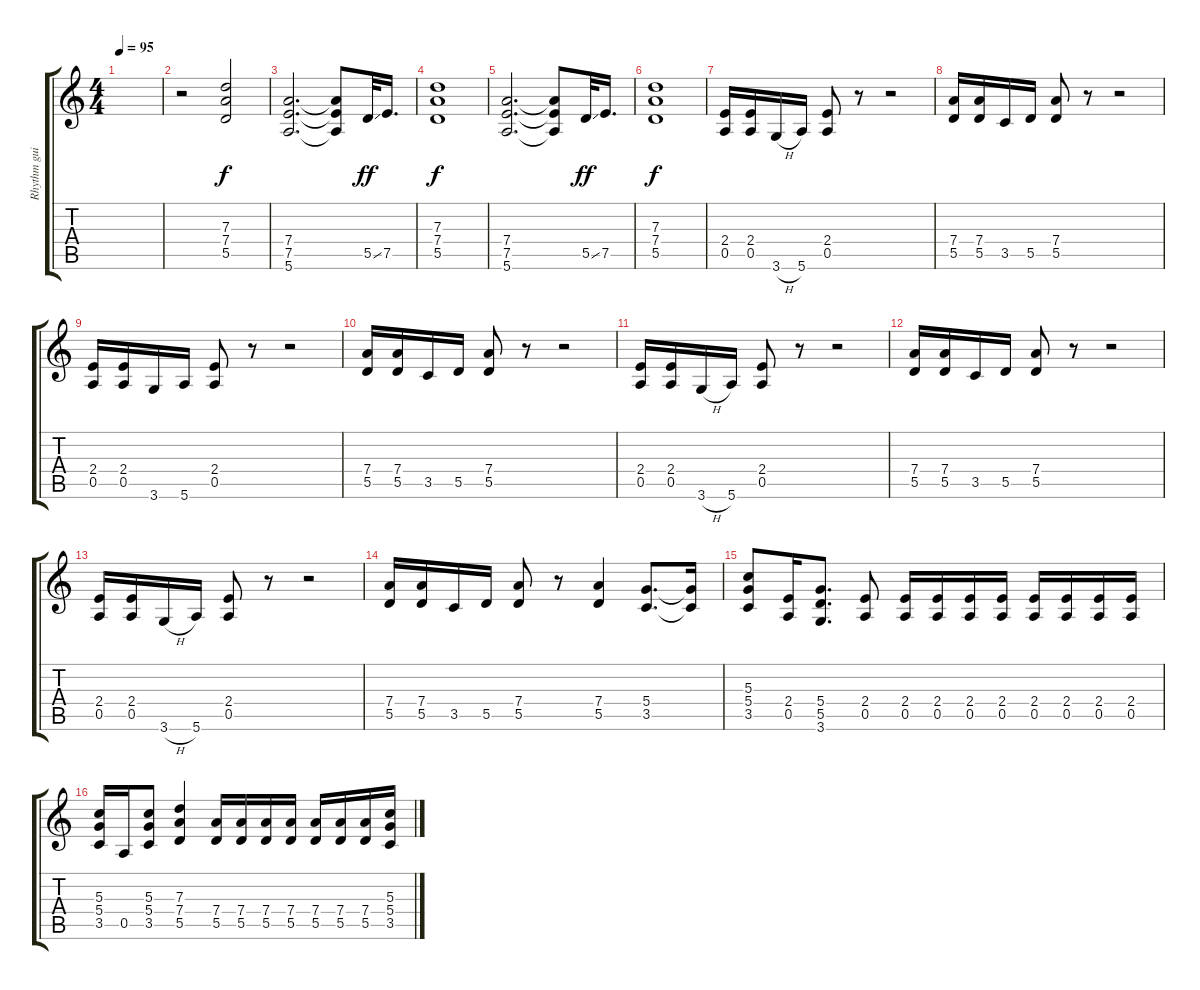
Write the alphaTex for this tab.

\track ("Rhythm guitar / Bass" "Rhythm gui") {instrument distortionguitar}
\staff {score tabs}
\tuning (E4 B3 G3 D3 A2 E2) {hide}
\ts (4 4)
\tempo 95
\clef g2
\ks c
|
r.2 (7.3 7.4 5.5).2 |
(7.4 7.5 5.6).2{d} (7.4{t} 7.5{t} 5.6{t}).8 5.5{ss}.32{dy ff} 7.5.16{d} |
(7.3 7.4 5.5).1{dy f} |
(7.4 7.5 5.6).2{d} (7.4{t} 7.5{t} 5.6{t}).8 5.5{ss}.32{dy ff} 7.5.16{d} |
(7.3 7.4 5.5).1{dy f} |
(2.4 0.5).16 (2.4 0.5).16 3.6{h}.16 5.6.16 (2.4 0.5).8 r.8 r.2 |
(7.4 5.5).16 (7.4 5.5).16 3.5.16 5.5.16 (7.4 5.5).8 r.8 r.2 |
(2.4 0.5).16 (2.4 0.5).16 3.6.16 5.6.16 (2.4 0.5).8 r.8 r.2 |
(7.4 5.5).16 (7.4 5.5).16 3.5.16 5.5.16 (7.4 5.5).8 r.8 r.2 |
(2.4 0.5).16 (2.4 0.5).16 3.6{h}.16 5.6.16 (2.4 0.5).8 r.8 r.2 |
(7.4 5.5).16 (7.4 5.5).16 3.5.16 5.5.16 (7.4 5.5).8 r.8 r.2 |
(2.4 0.5).16 (2.4 0.5).16 3.6{h}.16 5.6.16 (2.4 0.5).8 r.8 r.2 |
(7.4 5.5).16 (7.4 5.5).16 3.5.16 5.5.16 (7.4 5.5).8 r.8 (7.4 5.5).4 (5.4 3.5).8{d} (5.4{t} 3.5{t}).16 |
(5.3 5.4 3.5).8 (2.4 0.5).16 (5.4 5.5 3.6).8{d} (2.4 0.5).8 (2.4 0.5).16 (2.4 0.5).16 (2.4 0.5).16 (2.4 0.5).16 (2.4 0.5).16 (2.4 0.5).16 (2.4 0.5).16 (2.4 0.5).16 |
(5.3 5.4 3.5).16 0.5.16 (5.3 5.4 3.5).8 (7.3 7.4 5.5).4 (7.4 5.5).16 (7.4 5.5).16 (7.4 5.5).16 (7.4 5.5).16 (7.4 5.5).16 (7.4 5.5).16 (7.4 5.5).16 (5.3 5.4 3.5).16
